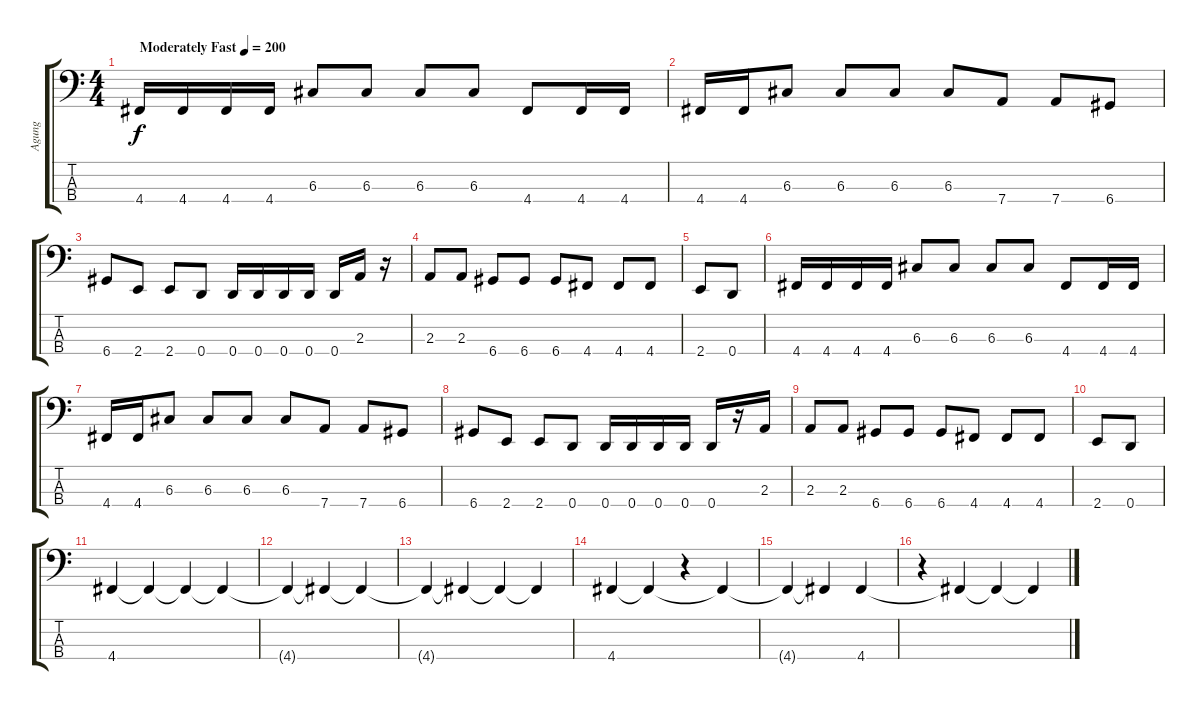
\track ("Agung" "Agung") {instrument electricbassfinger}
\staff {score tabs}
\tuning (F2 C2 G1 D1) {hide}
\ts (4 4)
\tempo (200 "Moderately Fast")
\clef f4
\ks c
4.4.16{dy f instrument electricbassfinger} 4.4.16 4.4.16 4.4.16 6.3.8 6.3.8 6.3.8 6.3.8 4.4.8 4.4.16 4.4.16 |
4.4.16 4.4.16 6.3.8 6.3.8 6.3.8 6.3.8 7.4.8 7.4.8 6.4.8 |
6.4.8 2.4.8 2.4.8 0.4.8 0.4.16 0.4.16 0.4.16 0.4.16 0.4.16 2.3.16 r.16 |
2.3.8 2.3.8 6.4.8 6.4.8 6.4.8 4.4.8 4.4.8 4.4.8 |
2.4.8 0.4.8 |
4.4.16 4.4.16 4.4.16 4.4.16 6.3.8 6.3.8 6.3.8 6.3.8 4.4.8 4.4.16 4.4.16 |
4.4.16 4.4.16 6.3.8 6.3.8 6.3.8 6.3.8 7.4.8 7.4.8 6.4.8 |
6.4.8 2.4.8 2.4.8 0.4.8 0.4.16 0.4.16 0.4.16 0.4.16 0.4.16 r.16 2.3.16 |
2.3.8 2.3.8 6.4.8 6.4.8 6.4.8 4.4.8 4.4.8 4.4.8 |
2.4.8 0.4.8 |
4.4.4 4.4{t}.4 4.4{t}.4 4.4{t}.4 |
4.4{t}.4 4.4{t}.4 4.4{t}.4 |
4.4{t}.4 4.4{t}.4 4.4{t}.4 4.4{t}.4 |
4.4.4 4.4{t}.4 r.4 4.4{t}.4 |
4.4{t}.4 4.4{t}.4 4.4.4 |
r.4 4.4{t}.4 4.4{t}.4 4.4{t}.4
